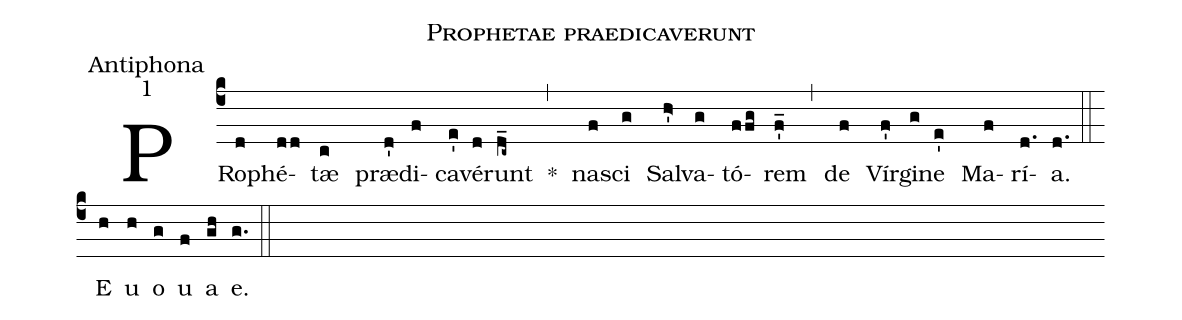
name:Prophetae praedicaverunt;
office-part:Antiphona;
mode:1;
%%
(c4) PR{o}(d)phé(d!/d)t<sp>ae</sp>(c) pr{<sp>ae</sp>}(d')di(f)ca(e')vé(d)runt(d_c~) *(,) na(f)sci(g) Sal(h>')va(g)tó(f!/fg)rem(f_') (,) de(f) Vír(f')gi(g)ne(e') Ma(f)rí(d.)a.(d.) (::)
<eu>E(h) u(h) o(g) u(f) a(gh) e.</eu>(g.) (::)
